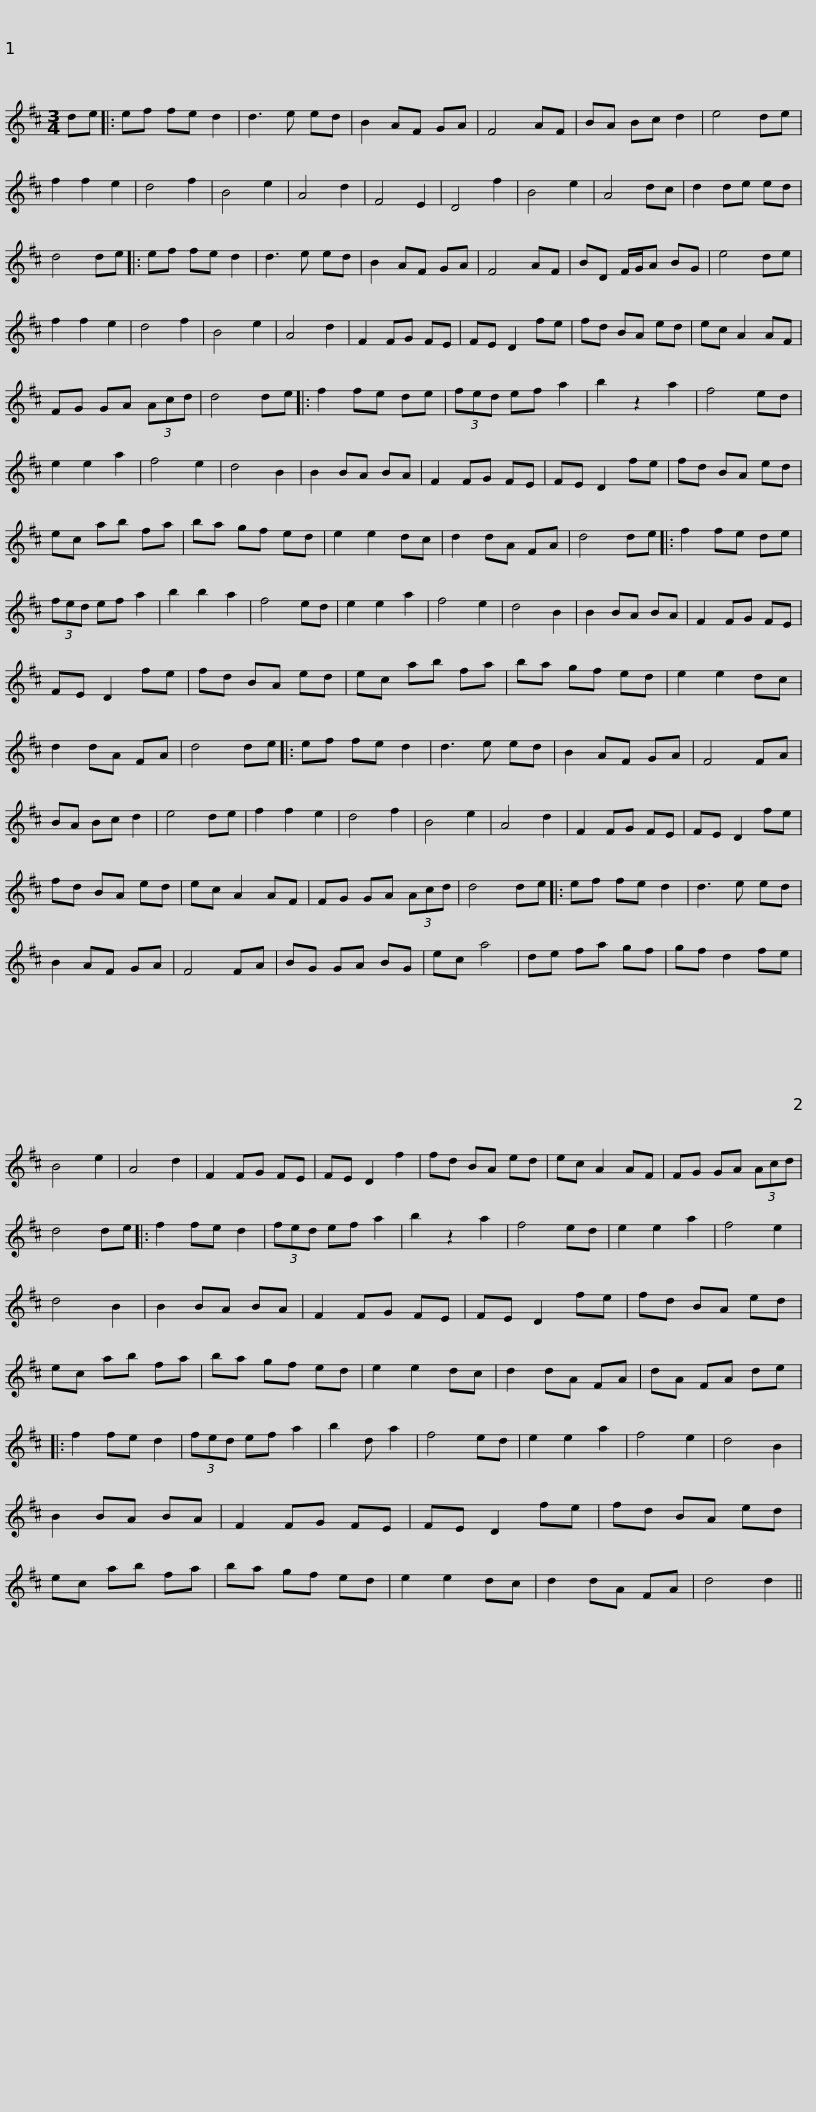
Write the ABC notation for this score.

X:1
L:1/8
M:3/4
I:linebreak $
K:D
V:1 treble
V:1
 de |: ef fe d2 | d3 e ed | B2 AF GA | F4 AF | %5
 BA Bc d2 | e4 de | f2 f2 e2 | d4 f2 | B4 e2 | %10
 A4 d2 | F4 E2 |$ D4 f2 | B4 e2 | A4 dc | %15
 d2 de ed | d4 de |: ef fe d2 | d3 e ed | B2 AF GA | %20
 F4 AF | BD F/G/A BG |$ e4 de | f2 f2 e2 | d4 f2 | %25
 B4 e2 | A4 d2 | F2 FG FE | FE D2 fe | fd BA ed | %30
 ec A2 AF | FG GA (3Acd |$ d4 de |: f2 fe de | (3fed ef a2 | %35
 b2 z2 a2 | f4 ed | e2 e2 a2 | f4 e2 | d4 B2 | %40
 B2 BA BA | F2 FG FE |$ FE D2 fe | fd BA ed | ec ab fa | %45
 ba gf ed | e2 e2 dc | d2 dA FA | d4 de |: f2 fe de |$ %50
 (3fed ef a2 | b2 b2 a2 | f4 ed | e2 e2 a2 | f4 e2 | %55
 d4 B2 | B2 BA BA | F2 FG FE | FE D2 fe | fd BA ed |$ %60
 ec ab fa | ba gf ed | e2 e2 dc | d2 dA FA | d4 de |: %65
 ef fe d2 | d3 e ed | B2 AF GA | F4 FA |$ BA Bc d2 | %70
 e4 de | f2 f2 e2 | d4 f2 | B4 e2 | A4 d2 | %75
 F2 FG FE | FE D2 fe | fd BA ed | ec A2 AF |$ FG GA (3Acd | %80
 d4 de |: ef fe d2 | d3 e ed | B2 AF GA | F4 FA | %85
 BG GA BG | ec a4 | de fa gf |$ gf d2 fe | B4 e2 | %90
 A4 d2 | F2 FG FE | FE D2 f2 | fd BA ed | ec A2 AF | %95
 FG GA (3Acd | d4 de |:$ f2 fe d2 | (3fed ef a2 | b2 z2 a2 | %100
 f4 ed | e2 e2 a2 | f4 e2 | d4 B2 | B2 BA BA | %105
 F2 FG FE | FE D2 fe |$ fd BA ed | ec ab fa | ba gf ed | %110
 e2 e2 dc | d2 dA FA | dA FA de |: f2 fe d2 | (3fed ef a2 |$ %115
 b2 d a2 | f4 ed | e2 e2 a2 | f4 e2 | d4 B2 | %120
 B2 BA BA | F2 FG FE | FE D2 fe | fd BA ed | ec ab fa |$ %125
 ba gf ed | e2 e2 dc | d2 dA FA | d4 d2 || %129
